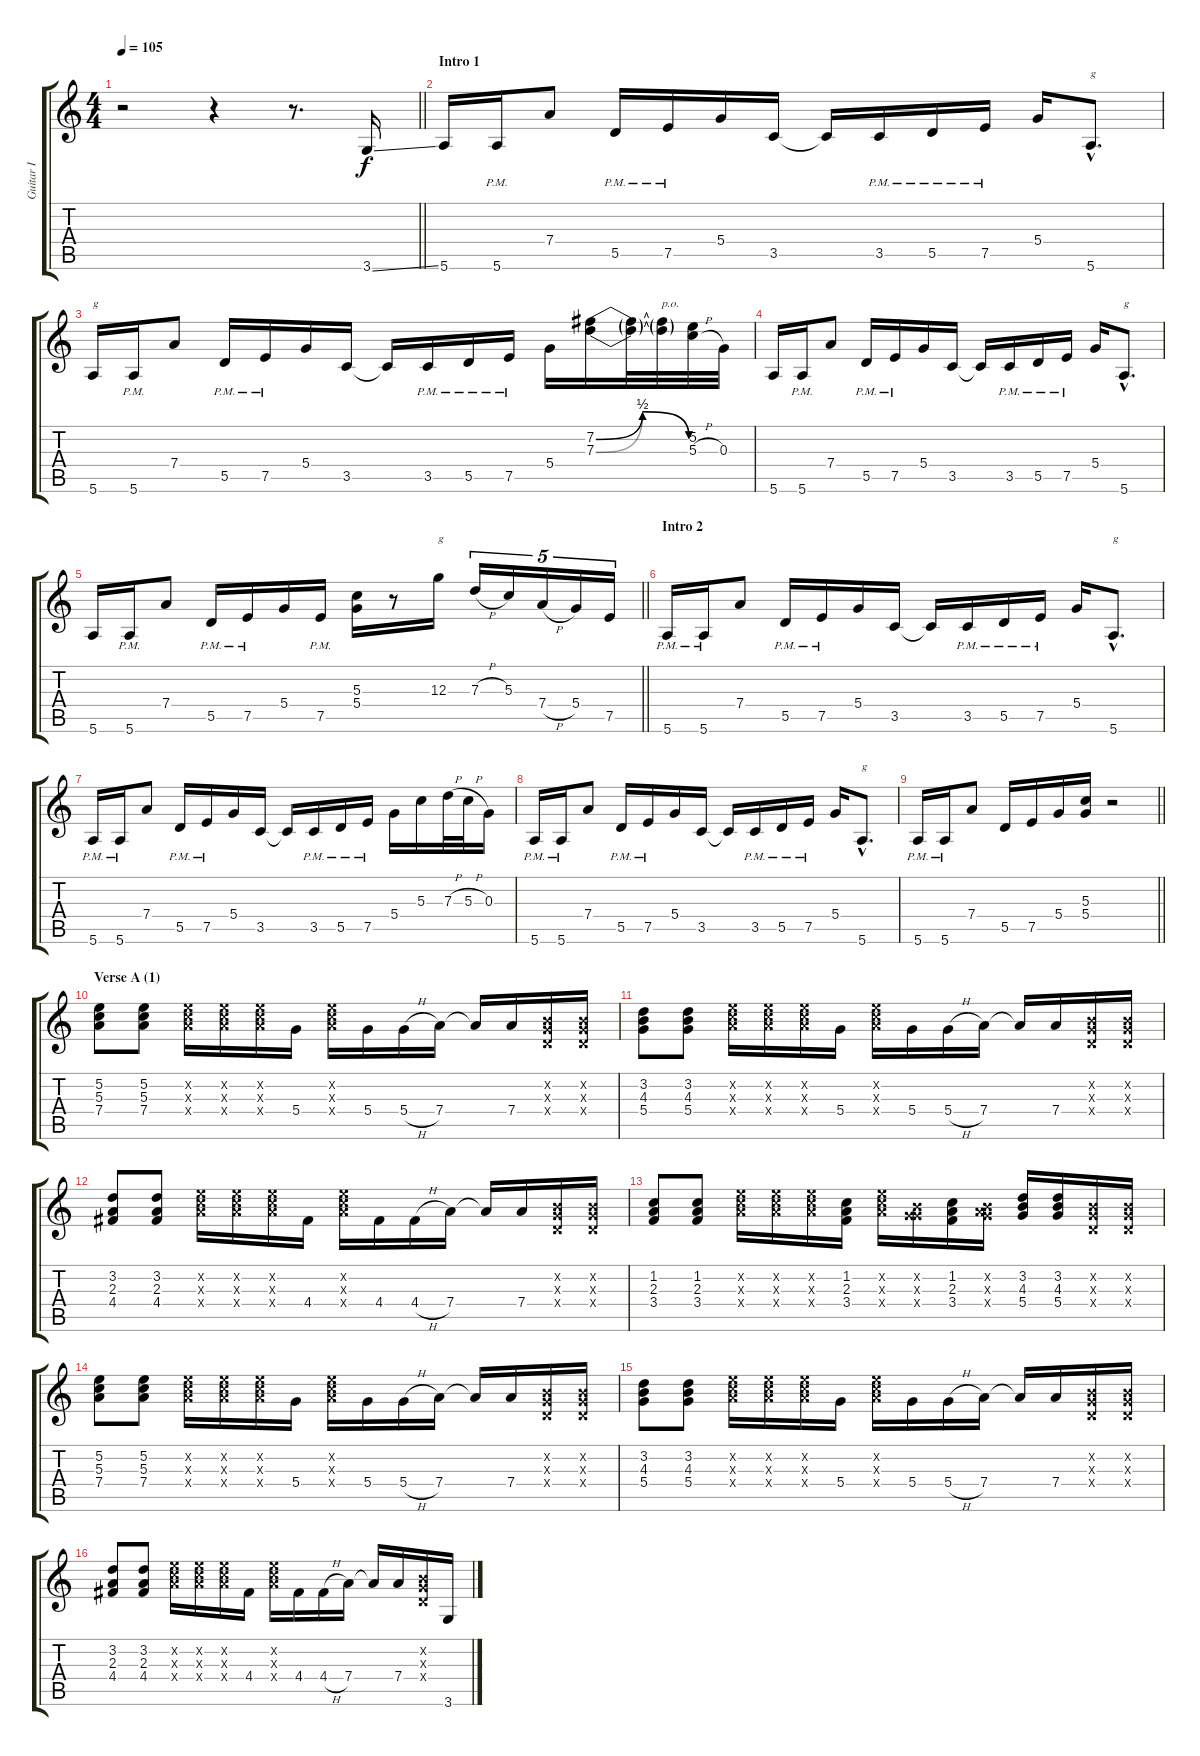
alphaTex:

\track ("Guitar I" "Guitar I") {instrument distortionguitar}
\staff {score tabs}
\tuning (E4 B3 G3 D3 A2 E2) {hide}
\ts (4 4)
\tempo 105
\clef g2
\barLineRight lightlight
\ks aminor
r.2{dy f instrument distortionguitar} r.4 r.8{d} 3.6{ss}.16 |
\section ("" "Intro 1")
5.6.16 5.6{pm}.16 7.4.8 5.5{pm}.16 7.5{pm}.16 5.4.16 3.5.16 3.5{t}.16 3.5{pm}.16 5.5{pm}.16 7.5{pm}.16 5.4.16 5.6{hac}.8{d txt "g"} |
5.6.16{txt "g"} 5.6{pm}.16 7.4.8 5.5{pm}.16 7.5{pm}.16 5.4.16 3.5.16 3.5{t}.16 3.5{pm}.16 5.5{pm}.16 7.5{pm}.16 5.4.16 (7.2{be (bendrelease 0 0 30 2 45 2 60 0)} 7.3{be (bendrelease 0 0 30 2 45 2 60 0)}).16 (7.2{t} 7.3{t}).32 (7.2{t} 7.3{t}).32{txt "p.o."} (5.2 5.3{h}).32 0.3.32 |
5.6.16 5.6{pm}.16 7.4.8 5.5{pm}.16 7.5{pm}.16 5.4.16 3.5.16 3.5{t}.16 3.5{pm}.16 5.5{pm}.16 7.5{pm}.16 5.4.16 5.6{hac}.8{d txt "g"} |
\barLineRight lightlight
5.6.16 5.6{pm}.16 7.4.8 5.5{pm}.16 7.5{pm}.16 5.4.16 7.5{pm}.16 (5.3 5.4).16 r.8 12.3.16{txt "g"} 7.3{h}.16{tu (5 4)} 5.3.16{tu (5 4)} 7.4{h}.16{tu (5 4)} 5.4.16{tu (5 4)} 7.5.16{tu (5 4)} |
\section ("" "Intro 2")
5.6{pm}.16 5.6{pm}.16 7.4.8 5.5{pm}.16 7.5{pm}.16 5.4.16 3.5.16 3.5{t}.16 3.5{pm}.16 5.5{pm}.16 7.5{pm}.16 5.4.16 5.6{hac}.8{d txt "g"} |
5.6{pm}.16 5.6{pm}.16 7.4.8 5.5{pm}.16 7.5{pm}.16 5.4.16 3.5.16 3.5{t}.16 3.5{pm}.16 5.5{pm}.16 7.5{pm}.16 5.4.16 5.3.16 7.3{h}.32 5.3{h}.32 0.3.16 |
5.6{pm}.16 5.6{pm}.16 7.4.8 5.5{pm}.16 7.5{pm}.16 5.4.16 3.5.16 3.5{t}.16 3.5{pm}.16 5.5{pm}.16 7.5{pm}.16 5.4.16 5.6{hac}.8{d txt "g"} |
\barLineRight lightlight
5.6{pm}.16 5.6{pm}.16 7.4.8 5.5.16 7.5.16 5.4.16 (5.3 5.4).16 r.2 |
\section ("" "Verse A (1)")
(5.2 5.3 7.4).8 (5.2 5.3 7.4).8 (5.2{x} 5.3{x} 7.4{x}).16 (5.2{x} 5.3{x} 7.4{x}).16 (5.2{x} 5.3{x} 7.4{x}).16 5.4.16 (5.2{x} 5.3{x} 7.4{x}).16 5.4.16 5.4{h}.16 7.4.16 7.4{t}.16 7.4.16 (0.2{x} 0.3{x} 0.4{x}).16 (0.2{x} 0.3{x} 0.4{x}).16 |
(3.2 4.3 5.4).8 (3.2 4.3 5.4).8 (5.2{x} 5.3{x} 7.4{x}).16 (5.2{x} 5.3{x} 7.4{x}).16 (5.2{x} 5.3{x} 7.4{x}).16 5.4.16 (5.2{x} 5.3{x} 7.4{x}).16 5.4.16 5.4{h}.16 7.4.16 7.4{t}.16 7.4.16 (0.2{x} 0.3{x} 0.4{x}).16 (0.2{x} 0.3{x} 0.4{x}).16 |
(3.2 2.3 4.4).8 (3.2 2.3 4.4).8 (5.2{x} 5.3{x} 7.4{x}).16 (5.2{x} 5.3{x} 7.4{x}).16 (5.2{x} 5.3{x} 7.4{x}).16 4.4.16 (5.2{x} 5.3{x} 7.4{x}).16 4.4.16 4.4{h}.16 7.4.16 7.4{t}.16 7.4.16 (0.2{x} 0.3{x} 0.4{x}).16 (0.2{x} 0.3{x} 0.4{x}).16 |
(1.2 2.3 3.4).8 (1.2 2.3 3.4).8 (5.2{x} 5.3{x} 7.4{x}).16 (5.2{x} 5.3{x} 7.4{x}).16 (5.2{x} 5.3{x} 7.4{x}).16 (1.2 2.3 3.4).16 (5.2{x} 5.3{x} 7.4{x}).16 (0.2{x} 0.3{x} 5.4{x}).16 (1.2 2.3 3.4).16 (0.2{x} 0.3{x} 7.4{x}).16 (3.2 4.3 5.4).16 (3.2 4.3 5.4).16 (0.2{x} 0.3{x} 0.4{x}).16 (0.2{x} 0.3{x} 0.4{x}).16 |
(5.2 5.3 7.4).8 (5.2 5.3 7.4).8 (5.2{x} 5.3{x} 7.4{x}).16 (5.2{x} 5.3{x} 7.4{x}).16 (5.2{x} 5.3{x} 7.4{x}).16 5.4.16 (5.2{x} 5.3{x} 7.4{x}).16 5.4.16 5.4{h}.16 7.4.16 7.4{t}.16 7.4.16 (0.2{x} 0.3{x} 0.4{x}).16 (0.2{x} 0.3{x} 0.4{x}).16 |
(3.2 4.3 5.4).8 (3.2 4.3 5.4).8 (5.2{x} 5.3{x} 7.4{x}).16 (5.2{x} 5.3{x} 7.4{x}).16 (5.2{x} 5.3{x} 7.4{x}).16 5.4.16 (5.2{x} 5.3{x} 7.4{x}).16 5.4.16 5.4{h}.16 7.4.16 7.4{t}.16 7.4.16 (0.2{x} 0.3{x} 0.4{x}).16 (0.2{x} 0.3{x} 0.4{x}).16 |
(3.2 2.3 4.4).8 (3.2 2.3 4.4).8 (5.2{x} 5.3{x} 7.4{x}).16 (5.2{x} 5.3{x} 7.4{x}).16 (5.2{x} 5.3{x} 7.4{x}).16 4.4.16 (5.2{x} 5.3{x} 7.4{x}).16 4.4.16 4.4{h}.16 7.4.16 7.4{t}.16 7.4.16 (0.2{x} 0.3{x} 0.4{x}).16 3.6{ss}.16
